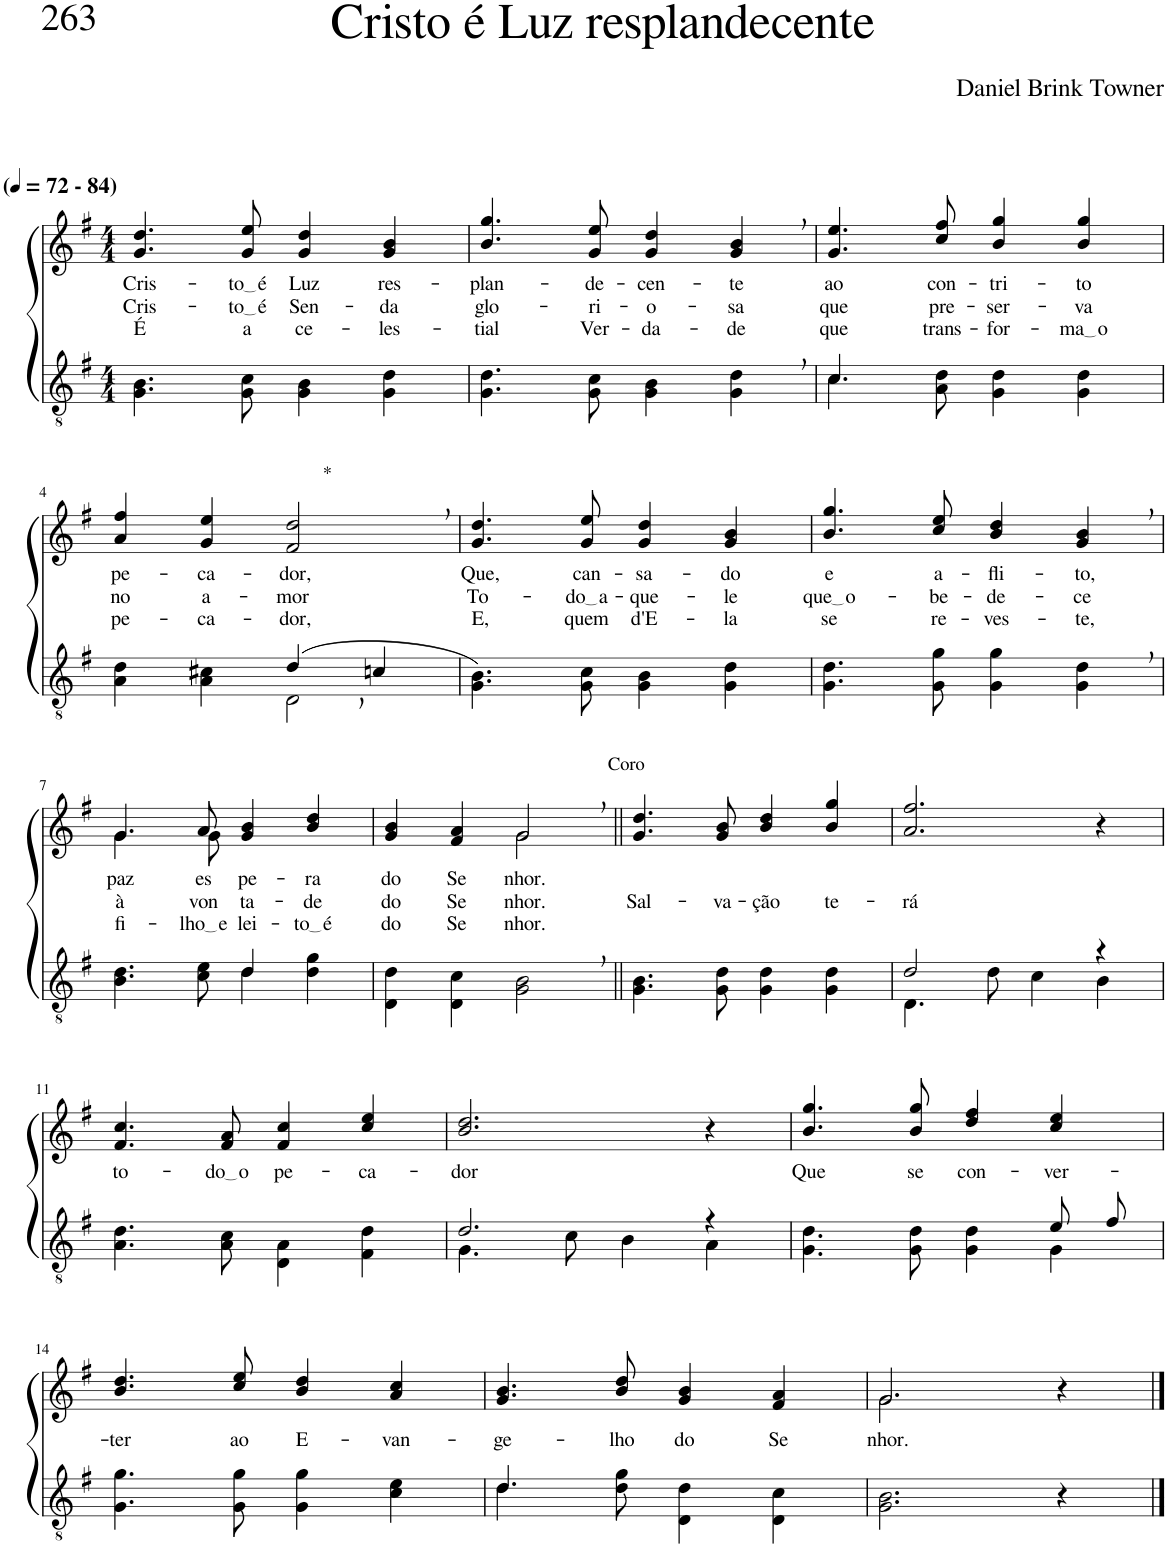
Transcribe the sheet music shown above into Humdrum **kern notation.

**kern	**kern	**text	**text	**text
*part2	*part1	*part1	*part1	*part1
*staff2	*staff1	*staff1	*staff1	*staff1
*I"Parte III e IV	*I"Parte I e II	*	*	*
*clefGv2	*clefG2	*	*	*
*Trd3c5	*Trd3c5	*	*	*
*k[f#]	*k[f#]	*	*	*
*M4/4	*M4/4	*	*	*
*MM72	*MM72	*	*	*
=1	=1	=1	=1	=1
!	!LO:TX:a:B:t=(	!	!	!
!	!LO:TX:a:B:t=- 84)	!	!	!
!	!	!LO:LY:b	!LO:LY:b	!LO:LY:b
4.G\ 4.B\	4.g/ 4.dd/	Cris-	Cris-	É
!	!	!LO:LY:b	!LO:LY:b	!LO:LY:b
8G\ 8c\	8g/ 8ee/	to é	to é	a
!	!	!LO:LY:b	!LO:LY:b	!LO:LY:b
4G\ 4B\	4g/ 4dd/	Luz	Sen-	ce-
!	!	!LO:LY:b	!LO:LY:b	!LO:LY:b
4G\ 4d\	4g/ 4b/	res-	-da	-les-
=2	=2	=2	=2	=2
!	!	!LO:LY:b	!LO:LY:b	!LO:LY:b
4.G\ 4.d\	4.b/ 4.gg/	-plan-	glo-	-tial
!	!	!LO:LY:b	!LO:LY:b	!LO:LY:b
8G\ 8c\	8g/ 8ee/	-de-	-ri-	Ver-
!	!	!LO:LY:b	!LO:LY:b	!LO:LY:b
4G\ 4B\	4g/ 4dd/	-cen-	-o-	-da-
!	!	!LO:LY:b	!LO:LY:b	!LO:LY:b
4G\, 4d\,	4g/, 4b/,	-te	-sa	-de
=3	=3	=3	=3	=3
*^	*	*	*	*
!	!	!	!LO:LY:b	!LO:LY:b	!LO:LY:b
4.c/	4.c\	4.g/ 4.ee/	ao	que	que
!	!	!	!LO:LY:b	!LO:LY:b	!LO:LY:b
2ryy	8A\ 8d\	8cc/ 8ff#/	con-	pre-	trans-
!	!	!	!LO:LY:b	!LO:LY:b	!LO:LY:b
.	4G\ 4d\	4b/ 4gg/	-tri-	-ser-	-for-
!	!	!	!LO:LY:b	!LO:LY:b	!LO:LY:b
.	4G\ 4d\	4b/ 4gg/	-to	-va	ma o
8ryy	.	.	.	.	.
!!LO:LB:g=z
=4	=4	=4	=4	=4	=4
!	!	!	!LO:LY:b	!LO:LY:b	!LO:LY:b
2ryy	4A\ 4d\	4a/ 4ff#/	pe-	no	pe-
!	!	!	!LO:LY:b	!LO:LY:b	!LO:LY:b
.	4A\ 4c#X\	4g/ 4ee/	-ca-	a-	-ca-
!	!	!LO:TX:a:t=*	!	!	!
!	!	!	!LO:LY:b	!LO:LY:b	!LO:LY:b
(4d,/	2D\	2f#/, 2dd/,	-dor,	-mor	-dor,
4cn/	.	.	.	.	.
*v	*v	*	*	*	*
=5	=5	=5	=5	=5
!	!	!LO:LY:b	!LO:LY:b	!LO:LY:b
4.G\ 4.B\)	4.g/ 4.dd/	Que,	To-	E,
!	!	!LO:LY:b	!LO:LY:b	!LO:LY:b
8G\ 8c\	8g/ 8ee/	can-	do a	quem
!	!	!LO:LY:b	!LO:LY:b	!LO:LY:b
4G\ 4B\	4g/ 4dd/	-sa-	-que-	d'E-
!	!	!LO:LY:b	!LO:LY:b	!LO:LY:b
4G\ 4d\	4g/ 4b/	-do	-le	-la
=6	=6	=6	=6	=6
!	!	!LO:LY:b	!LO:LY:b	!LO:LY:b
4.G\ 4.d\	4.b/ 4.gg/	e	que o	se
!	!	!LO:LY:b	!LO:LY:b	!LO:LY:b
8G\ 8g\	8cc/ 8ee/	a-	-be-	re-
!	!	!LO:LY:b	!LO:LY:b	!LO:LY:b
4G\ 4g\	4b/ 4dd/	-fli-	-de-	-ves-
!	!	!LO:LY:b	!LO:LY:b	!LO:LY:b
4G\, 4d\,	4g/, 4b/,	-to,	-ce	-te,
!!LO:LB:g=z
=7	=7	=7	=7	=7
*^	*^	*	*	*
!	!	!	!	!LO:LY:b	!LO:LY:b	!LO:LY:b
4.B\ 4.d\	2ryy	4.g/	4.g\	paz	à	fi-
!	!	!	!	!LO:LY:b	!LO:LY:b	!LO:LY:b
8c\ 8e\	.	8a/	8g\	es-	von-	lho e
!	!	!	!	!LO:LY:b	!LO:LY:b	!LO:LY:b
4d\	4d/	4g/ 4b/	2ryy	-pe-	ta-	-lei-
!	!	!	!	!LO:LY:b	!LO:LY:b	!LO:LY:b
4d\ 4g\	4ryy	4b/ 4dd/	.	-ra	-de	to é
=8	=8	=8	=8	=8	=8	=8
!	!	!	!	!LO:LY:b	!LO:LY:b	!LO:LY:b
*v	*v	*	*	*	*	*
4D\ 4d\	4g/ 4b/	2ryy	do	do	do
!	!	!	!LO:LY:b	!LO:LY:b	!LO:LY:b
4D\ 4c\	4f#/ 4a/	.	Se-	Se-	Se-
!	!LO:TX:a:t=Coro	!	!	!	!
!	!	!	!LO:LY:b	!LO:LY:b	!LO:LY:b
2G\, 2B\,	2g,/	2g\	-nhor.	-nhor.	-nhor.
=9||	=9||	=9||	=9||	=9||	=9||
!	!	!	!	!LO:LY:b	!
*	*v	*v	*	*	*
4.G\ 4.B\	4.g/ 4.dd/	.	Sal-	.
!	!	!	!LO:LY:b	!
8G\ 8d\	8g/ 8b/	.	-va-	.
!	!	!	!LO:LY:b	!
4G\ 4d\	4b/ 4dd/	.	-ção	.
!	!	!	!LO:LY:b	!
4G\ 4d\	4b/ 4gg/	.	te-	.
=10	=10	=10	=10	=10
*^	*	*	*	*
!	!	!	!	!LO:LY:b	!
2d/	4.D\	2.a/ 2.ff#/	.	-rá	.
.	8d\	.	.	.	.
4ryy	4c\	.	.	.	.
4r	4B\	4r	.	.	.
!!LO:LB:g=z
=11	=11	=11	=11	=11	=11
!	!	!	!LO:LY:b	!	!
*v	*v	*	*	*	*
4.A\ 4.d\	4.f#/ 4.cc/	to-	.	.
!	!	!LO:LY:b	!	!
8A\ 8c\	8f#/ 8a/	do o	.	.
!	!	!LO:LY:b	!	!
4D\ 4A\	4f#/ 4cc/	pe-	.	.
!	!	!LO:LY:b	!	!
4F#\ 4d\	4cc/ 4ee/	-ca-	.	.
=12	=12	=12	=12	=12
*^	*	*	*	*
!	!	!	!LO:LY:b	!	!
2.d/	4.G\	2.b/ 2.dd/	-dor	.	.
.	8c\	.	.	.	.
.	4B\	.	.	.	.
4r	4A\	4r	.	.	.
=13	=13	=13	=13	=13	=13
!	!	!	!LO:LY:b	!	!
2ryy	4.G\ 4.d\	4.b/ 4.gg/	Que	.	.
!	!	!	!LO:LY:b	!	!
.	8G\ 8d\	8b/ 8gg/	se	.	.
!	!	!	!LO:LY:b	!	!
4ryy	4G\ 4d\	4dd/ 4ff#/	con-	.	.
!	!	!	!LO:LY:b	!	!
8e/L	4G\	4cc/ 4ee/	-ver-	.	.
8f#/J	.	.	.	.	.
*v	*v	*	*	*	*
!!LO:LB:g=z
=14	=14	=14	=14	=14
!	!	!LO:LY:b	!	!
4.G\ 4.g\	4.b/ 4.dd/	-ter	.	.
!	!	!LO:LY:b	!	!
8G\ 8g\	8cc/ 8ee/	ao	.	.
!	!	!LO:LY:b	!	!
4G\ 4g\	4b/ 4dd/	E-	.	.
!	!	!LO:LY:b	!	!
4c\ 4e\	4a/ 4cc/	-van-	.	.
=15	=15	=15	=15	=15
*^	*	*	*	*
!	!	!	!LO:LY:b	!	!
4.d/	4.d\	4.g/ 4.b/	-ge-	.	.
!	!	!	!LO:LY:b	!	!
2ryy	8d\ 8g\	8b/ 8dd/	-lho	.	.
!	!	!	!LO:LY:b	!	!
.	4D\ 4d\	4g/ 4b/	do	.	.
!	!	!	!LO:LY:b	!	!
.	4D\ 4c\	4f#/ 4a/	Se-	.	.
8ryy	.	.	.	.	.
*v	*v	*	*	*	*
=16	=16	=16	=16	=16
*	*^	*	*	*
!	!	!	!LO:LY:b	!	!
2.G\ 2.B\	2.g/	2.g\	-nhor.	.	.
4r	4r	4ryy	.	.	.
*	*v	*v	*	*	*
==	==	==	==	==
*-	*-	*-	*-	*-
